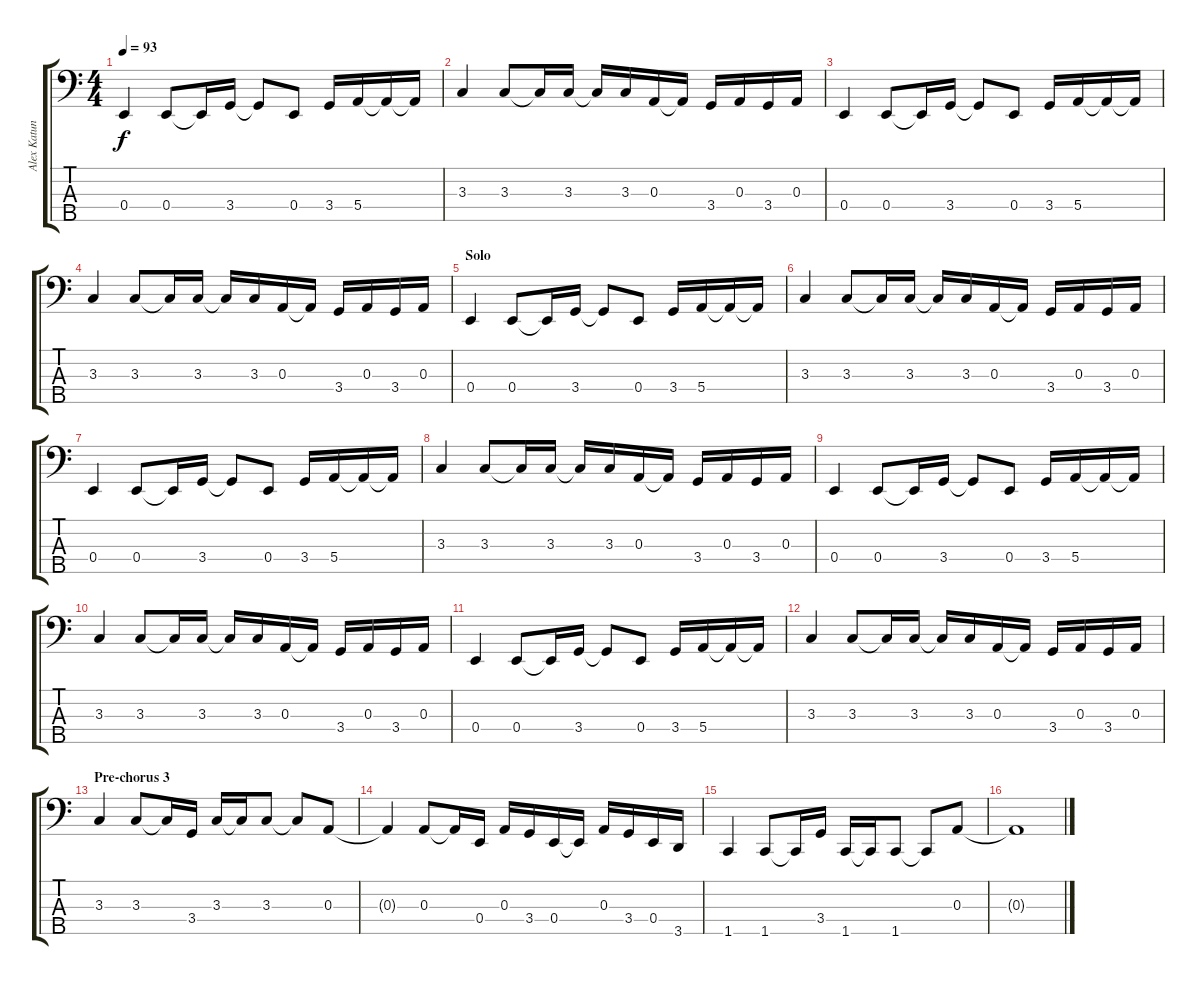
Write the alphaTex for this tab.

\track ("Alex Katunich" "Alex Katun") {instrument electricbassfinger}
\staff {score tabs}
\tuning (G2 D2 A1 E1 B0) {hide}
\ts (4 4)
\tempo 93
\clef f4
\ks c
0.4.4{dy f} 0.4.8 0.4{t}.16 3.4.16 3.4{t}.8 0.4.8 3.4.16 5.4.16 5.4{t}.16 5.4{t}.16 |
3.3.4 3.3.8 3.3{t}.16 3.3.16 3.3{t}.16 3.3.16 0.3.16 0.3{t}.16 3.4.16 0.3.16 3.4.16 0.3.16 |
0.4.4 0.4.8 0.4{t}.16 3.4.16 3.4{t}.8 0.4.8 3.4.16 5.4.16 5.4{t}.16 5.4{t}.16 |
3.3.4 3.3.8 3.3{t}.16 3.3.16 3.3{t}.16 3.3.16 0.3.16 0.3{t}.16 3.4.16 0.3.16 3.4.16 0.3.16 |
\section ("" "Solo")
0.4.4 0.4.8 0.4{t}.16 3.4.16 3.4{t}.8 0.4.8 3.4.16 5.4.16 5.4{t}.16 5.4{t}.16 |
3.3.4 3.3.8 3.3{t}.16 3.3.16 3.3{t}.16 3.3.16 0.3.16 0.3{t}.16 3.4.16 0.3.16 3.4.16 0.3.16 |
0.4.4 0.4.8 0.4{t}.16 3.4.16 3.4{t}.8 0.4.8 3.4.16 5.4.16 5.4{t}.16 5.4{t}.16 |
3.3.4 3.3.8 3.3{t}.16 3.3.16 3.3{t}.16 3.3.16 0.3.16 0.3{t}.16 3.4.16 0.3.16 3.4.16 0.3.16 |
0.4.4 0.4.8 0.4{t}.16 3.4.16 3.4{t}.8 0.4.8 3.4.16 5.4.16 5.4{t}.16 5.4{t}.16 |
3.3.4 3.3.8 3.3{t}.16 3.3.16 3.3{t}.16 3.3.16 0.3.16 0.3{t}.16 3.4.16 0.3.16 3.4.16 0.3.16 |
0.4.4 0.4.8 0.4{t}.16 3.4.16 3.4{t}.8 0.4.8 3.4.16 5.4.16 5.4{t}.16 5.4{t}.16 |
3.3.4 3.3.8 3.3{t}.16 3.3.16 3.3{t}.16 3.3.16 0.3.16 0.3{t}.16 3.4.16 0.3.16 3.4.16 0.3.16 |
\section ("" "Pre-chorus 3")
3.3.4 3.3.8 3.3{t}.16 3.4.16 3.3.16 3.3{t}.16 3.3.8 3.3{t}.8 0.3.8 |
0.3{t}.4 0.3.8 0.3{t}.16 0.4.16 0.3.16 3.4.16 0.4.16 0.4{t}.16 0.3.16 3.4.16 0.4.16 3.5.16 |
1.5.4 1.5.8 1.5{t}.16 3.4.16 1.5.16 1.5{t}.16 1.5.8 1.5{t}.8 0.3.8 |
0.3{t}.1
